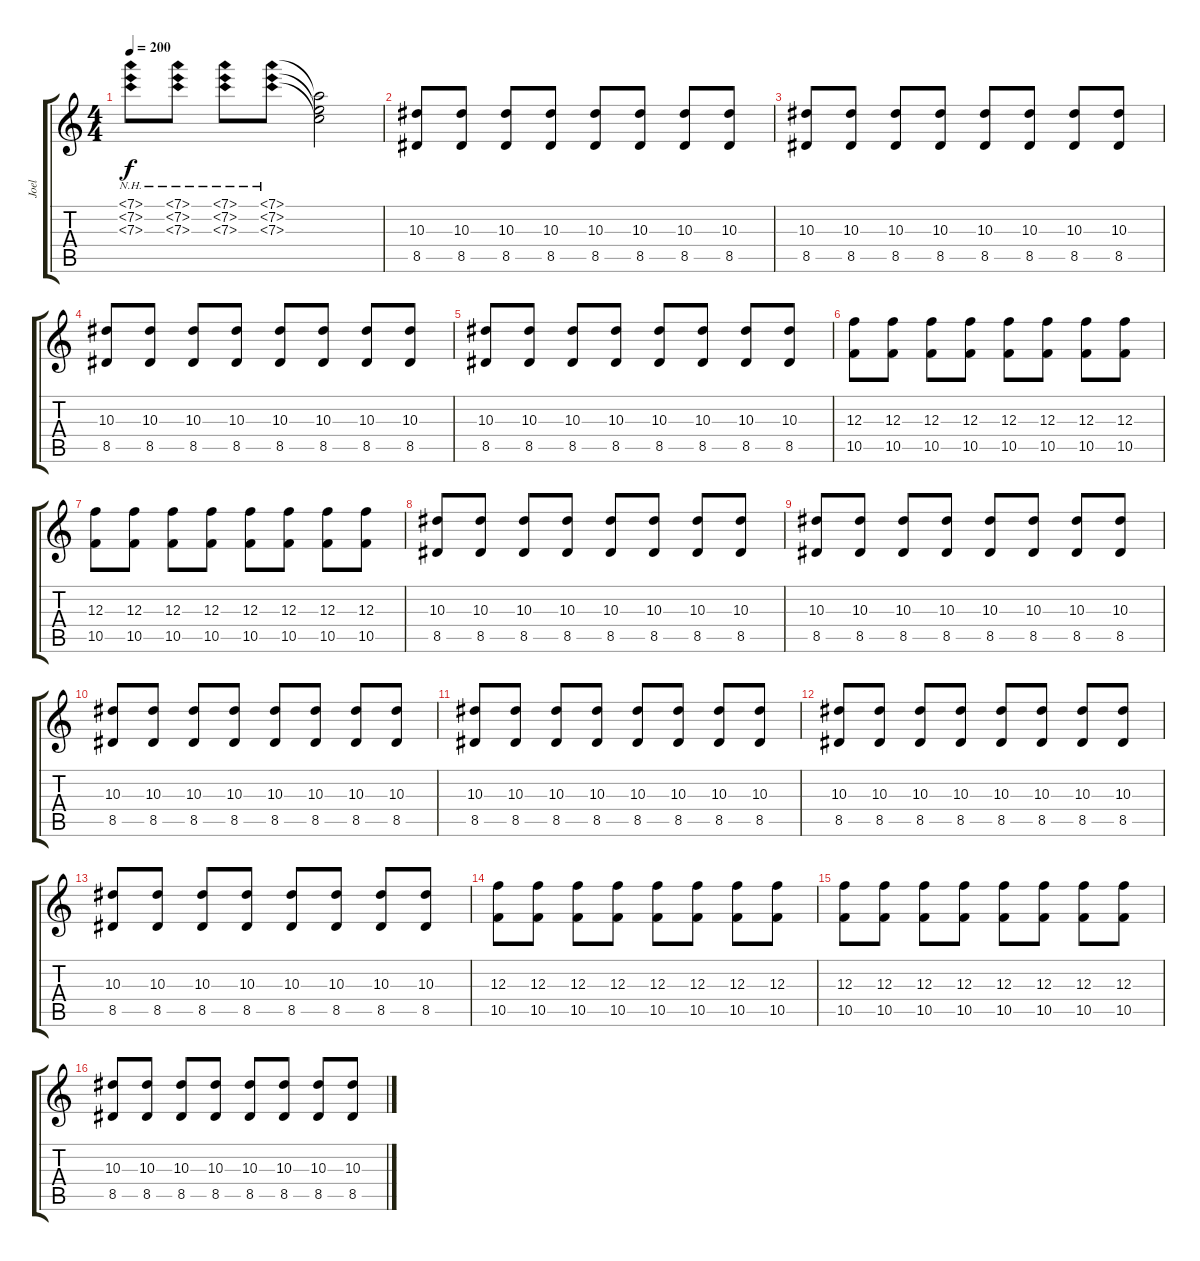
\track ("Joel" "Joel") {instrument overdrivenguitar}
\staff {score tabs}
\tuning (D4 A3 F3 C3 G2 C2) {hide}
\ts (4 4)
\tempo 200
\clef g2
\ks c
(7.1{nh} 7.2{nh} 7.3{nh}).8{dy f volume 5 instrument guitarharmonics} (7.1{nh} 7.2{nh} 7.3{nh}).8 (7.1{nh} 7.2{nh} 7.3{nh}).8 (7.1{nh} 7.2{nh} 7.3{nh}).8 (7.1{t} 7.2{t} 7.3{t}).2 |
(10.3 8.5).8{volume 9 instrument electricguitarjazz} (10.3 8.5).8 (10.3 8.5).8 (10.3 8.5).8 (10.3 8.5).8 (10.3 8.5).8 (10.3 8.5).8 (10.3 8.5).8 |
(10.3 8.5).8 (10.3 8.5).8 (10.3 8.5).8 (10.3 8.5).8 (10.3 8.5).8 (10.3 8.5).8 (10.3 8.5).8 (10.3 8.5).8 |
(10.3 8.5).8 (10.3 8.5).8 (10.3 8.5).8 (10.3 8.5).8 (10.3 8.5).8 (10.3 8.5).8 (10.3 8.5).8 (10.3 8.5).8 |
(10.3 8.5).8 (10.3 8.5).8 (10.3 8.5).8 (10.3 8.5).8 (10.3 8.5).8 (10.3 8.5).8 (10.3 8.5).8 (10.3 8.5).8 |
(12.3 10.5).8 (12.3 10.5).8 (12.3 10.5).8 (12.3 10.5).8 (12.3 10.5).8 (12.3 10.5).8 (12.3 10.5).8 (12.3 10.5).8 |
(12.3 10.5).8 (12.3 10.5).8 (12.3 10.5).8 (12.3 10.5).8 (12.3 10.5).8 (12.3 10.5).8 (12.3 10.5).8 (12.3 10.5).8 |
(10.3 8.5).8 (10.3 8.5).8 (10.3 8.5).8 (10.3 8.5).8 (10.3 8.5).8 (10.3 8.5).8 (10.3 8.5).8 (10.3 8.5).8 |
(10.3 8.5).8 (10.3 8.5).8 (10.3 8.5).8 (10.3 8.5).8 (10.3 8.5).8 (10.3 8.5).8 (10.3 8.5).8 (10.3 8.5).8 |
(10.3 8.5).8 (10.3 8.5).8 (10.3 8.5).8 (10.3 8.5).8 (10.3 8.5).8 (10.3 8.5).8 (10.3 8.5).8 (10.3 8.5).8 |
(10.3 8.5).8 (10.3 8.5).8 (10.3 8.5).8 (10.3 8.5).8 (10.3 8.5).8 (10.3 8.5).8 (10.3 8.5).8 (10.3 8.5).8 |
(10.3 8.5).8 (10.3 8.5).8 (10.3 8.5).8 (10.3 8.5).8 (10.3 8.5).8 (10.3 8.5).8 (10.3 8.5).8 (10.3 8.5).8 |
(10.3 8.5).8 (10.3 8.5).8 (10.3 8.5).8 (10.3 8.5).8 (10.3 8.5).8 (10.3 8.5).8 (10.3 8.5).8 (10.3 8.5).8 |
(12.3 10.5).8 (12.3 10.5).8 (12.3 10.5).8 (12.3 10.5).8 (12.3 10.5).8 (12.3 10.5).8 (12.3 10.5).8 (12.3 10.5).8 |
(12.3 10.5).8 (12.3 10.5).8 (12.3 10.5).8 (12.3 10.5).8 (12.3 10.5).8 (12.3 10.5).8 (12.3 10.5).8 (12.3 10.5).8 |
(10.3 8.5).8 (10.3 8.5).8 (10.3 8.5).8 (10.3 8.5).8 (10.3 8.5).8 (10.3 8.5).8 (10.3 8.5).8 (10.3 8.5).8
